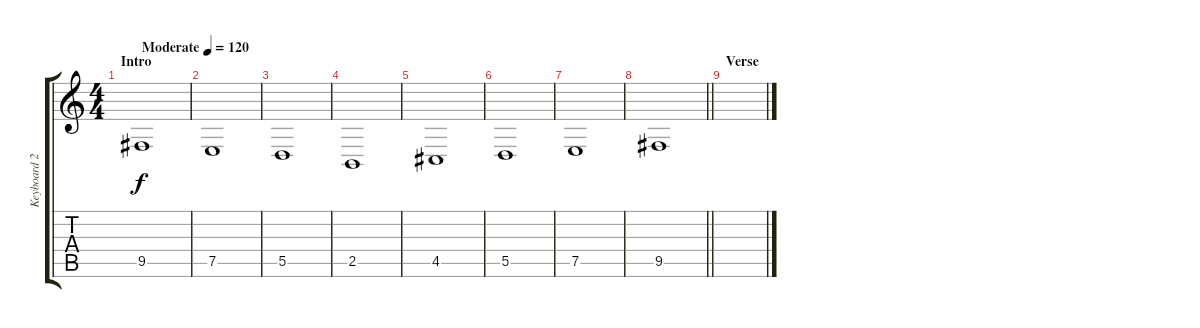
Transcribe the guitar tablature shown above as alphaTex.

\track ("Keyboard 2" "Keyboard 2") {instrument stringensemble1}
\staff {score tabs}
\tuning (E4 B3 G3 D3 A2 E2) {hide}
\ts (4 4)
\section ("" "Intro")
\tempo (120 "Moderate")
\clef g2
\ks c
9.5.1{dy f instrument stringensemble1} |
7.5.1 |
5.5.1 |
2.5.1 |
4.5.1 |
5.5.1 |
7.5.1 |
\barLineRight lightlight
9.5.1 |
\section ("" "Verse")
